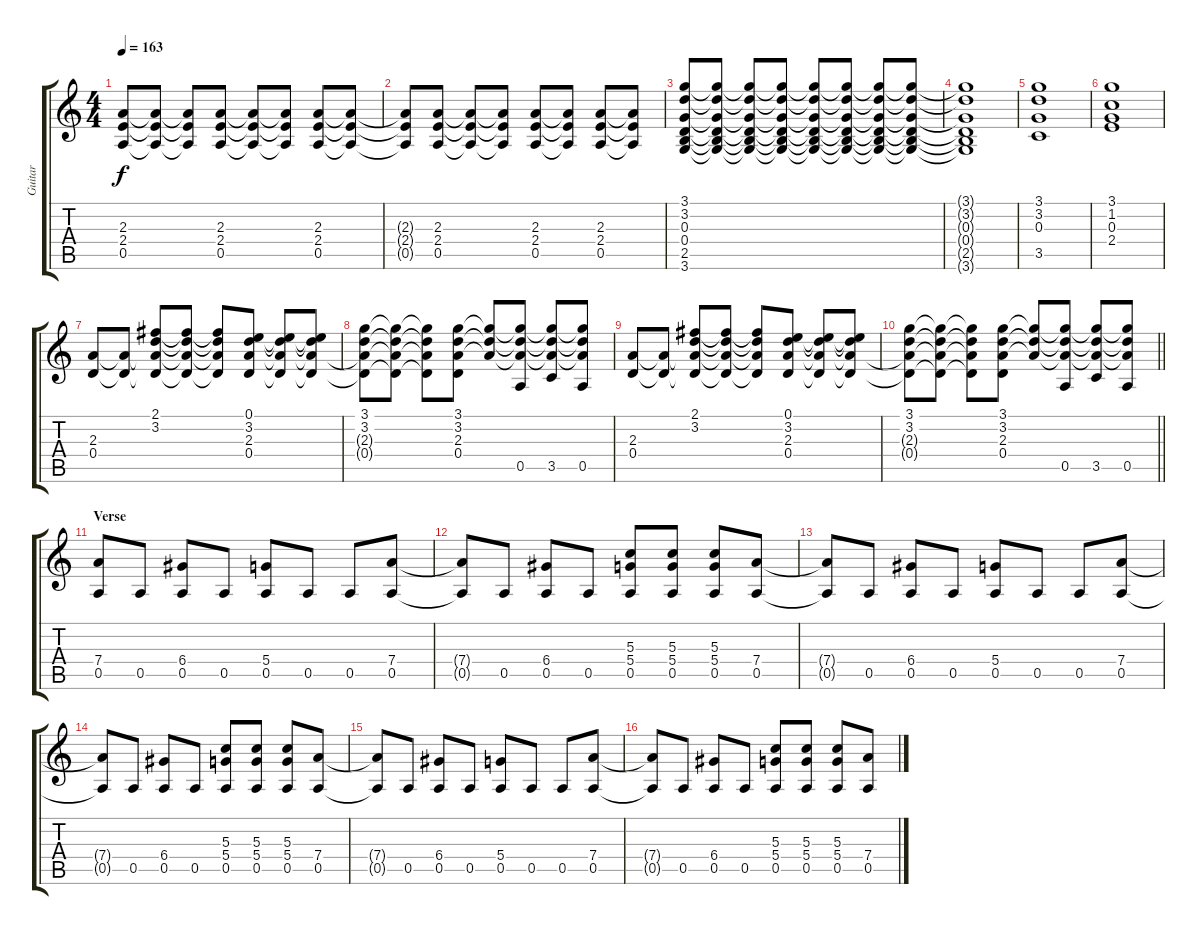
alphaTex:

\track ("Guitar" "Guitar") {instrument acousticguitarsteel}
\staff {score tabs}
\tuning (E4 B3 G3 D3 A2 E2) {hide}
\ts (4 4)
\tempo 163
\clef g2
\ks c
(2.3 2.4 0.5).8{dy f} (2.3{t} 2.4{t} 0.5{t}).8 (2.3{t} 2.4{t} 0.5{t}).8 (2.3 2.4 0.5).8 (2.3{t} 2.4{t} 0.5{t}).8 (2.3{t} 2.4{t} 0.5{t}).8 (2.3 2.4 0.5).8 (2.3{t} 2.4{t} 0.5{t}).8 |
(2.3{t} 2.4{t} 0.5{t}).8 (2.3 2.4 0.5).8 (2.3{t} 2.4{t} 0.5{t}).8 (2.3{t} 2.4{t} 0.5{t}).8 (2.3 2.4 0.5).8 (2.3{t} 2.4{t} 0.5{t}).8 (2.3 2.4 0.5).8 (2.3{t} 2.4{t} 0.5{t}).8 |
(3.1 3.2 0.3 0.4 2.5 3.6).8 (3.1{t} 3.2{t} 0.3{t} 0.4{t} 2.5{t} 3.6{t}).8 (3.1{t} 3.2{t} 0.3{t} 0.4{t} 2.5{t} 3.6{t}).8 (3.1{t} 3.2{t} 0.3{t} 0.4{t} 2.5{t} 3.6{t}).8 (3.1{t} 3.2{t} 0.3{t} 0.4{t} 2.5{t} 3.6{t}).8 (3.1{t} 3.2{t} 0.3{t} 0.4{t} 2.5{t} 3.6{t}).8 (3.1{t} 3.2{t} 0.3{t} 0.4{t} 2.5{t} 3.6{t}).8 (3.1{t} 3.2{t} 0.3{t} 0.4{t} 2.5{t} 3.6{t}).8 |
(3.1{t} 3.2{t} 0.3{t} 0.4{t} 2.5{t} 3.6{t}).1 |
(3.1 3.2 0.3 3.5).1 |
(3.1 1.2 0.3 2.4).1 |
(2.3 0.4).8 (2.3{t} 0.4{t}).8 (2.1 3.2 2.3{t} 0.4{t}).8 (2.1{t} 3.2{t} 2.3{t} 0.4{t}).8 (2.1{t} 3.2{t} 2.3{t} 0.4{t}).8 (0.1 3.2 2.3 0.4).8 (0.1{t} 3.2{t} 2.3{t} 0.4{t}).8 (0.1{t} 3.2{t} 2.3{t} 0.4{t}).8 |
(3.1 3.2 2.3{t} 0.4{t}).8 (3.1{t} 3.2{t} 2.3{t} 0.4{t}).8 (3.1{t} 3.2{t} 2.3{t} 0.4{t}).8 (3.1 3.2 2.3 0.4).8 (3.1{t} 3.2{t} 2.3{t}).8 (3.1{t} 3.2{t} 2.3{t} 0.5).8 (3.1{t} 3.2{t} 2.3{t} 3.5).8 (3.1{t} 3.2{t} 2.3{t} 0.5).8 |
(2.3 0.4).8 (2.3{t} 0.4{t}).8 (2.1 3.2 2.3{t} 0.4{t}).8 (2.1{t} 3.2{t} 2.3{t} 0.4{t}).8 (2.1{t} 3.2{t} 2.3{t} 0.4{t}).8 (0.1 3.2 2.3 0.4).8 (0.1{t} 3.2{t} 2.3{t} 0.4{t}).8 (0.1{t} 3.2{t} 2.3{t} 0.4{t}).8 |
\barLineRight lightlight
(3.1 3.2 2.3{t} 0.4{t}).8 (3.1{t} 3.2{t} 2.3{t} 0.4{t}).8 (3.1{t} 3.2{t} 2.3{t} 0.4{t}).8 (3.1 3.2 2.3 0.4).8 (3.1{t} 3.2{t} 2.3{t}).8 (3.1{t} 3.2{t} 2.3{t} 0.5).8 (3.1{t} 3.2{t} 2.3{t} 3.5).8 (3.1{t} 3.2{t} 2.3{t} 0.5).8 |
\section ("" "Verse")
(7.4 0.5).8 0.5.8 (6.4 0.5).8 0.5.8 (5.4 0.5).8 0.5.8 0.5.8 (7.4 0.5).8 |
(7.4{t} 0.5{t}).8 0.5.8 (6.4 0.5).8 0.5.8 (5.3 5.4 0.5).8 (5.3 5.4 0.5).8 (5.3 5.4 0.5).8 (7.4 0.5).8 |
(7.4{t} 0.5{t}).8 0.5.8 (6.4 0.5).8 0.5.8 (5.4 0.5).8 0.5.8 0.5.8 (7.4 0.5).8 |
(7.4{t} 0.5{t}).8 0.5.8 (6.4 0.5).8 0.5.8 (5.3 5.4 0.5).8 (5.3 5.4 0.5).8 (5.3 5.4 0.5).8 (7.4 0.5).8 |
(7.4{t} 0.5{t}).8 0.5.8 (6.4 0.5).8 0.5.8 (5.4 0.5).8 0.5.8 0.5.8 (7.4 0.5).8 |
(7.4{t} 0.5{t}).8 0.5.8 (6.4 0.5).8 0.5.8 (5.3 5.4 0.5).8 (5.3 5.4 0.5).8 (5.3 5.4 0.5).8 (7.4 0.5).8
